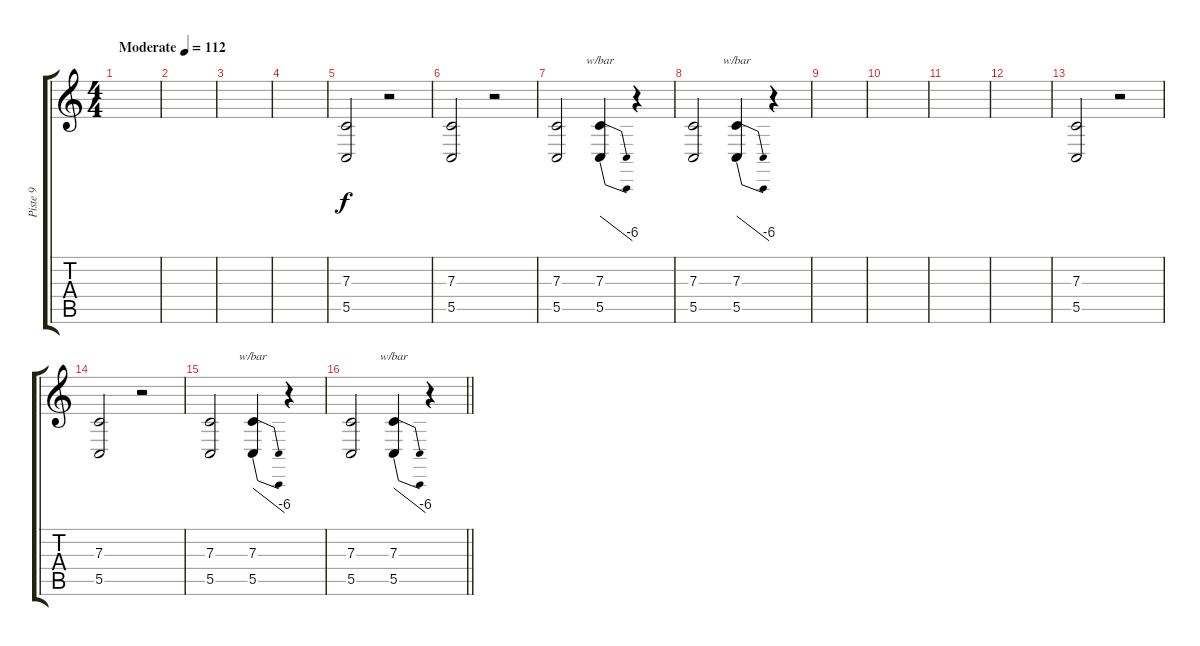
\track ("Piste 9" "Piste 9") {instrument choiraahs}
\staff {score tabs}
\tuning (D4 A3 F3 C3 G2 C2) {hide}
\ts (4 4)
\tempo (112 "Moderate")
\clef g2
\ks c
|
|
|
|
(7.3 5.5).2 r.2 |
(7.3 5.5).2 r.2 |
(7.3 5.5).2 (7.3 5.5).4{tbe (dive default 0 0 60 -24)} r.4{volume 0} |
(7.3 5.5).2{volume 10} (7.3 5.5).4{tbe (dive default 0 0 60 -24)} r.4{volume 0} |
|
|
|
|
(7.3 5.5).2{volume 10} r.2 |
(7.3 5.5).2 r.2 |
(7.3 5.5).2 (7.3 5.5).4{tbe (dive default 0 0 60 -24)} r.4{volume 0} |
\barLineRight lightlight
(7.3 5.5).2{volume 10} (7.3 5.5).4{tbe (dive default 0 0 60 -24)} r.4{volume 0}
